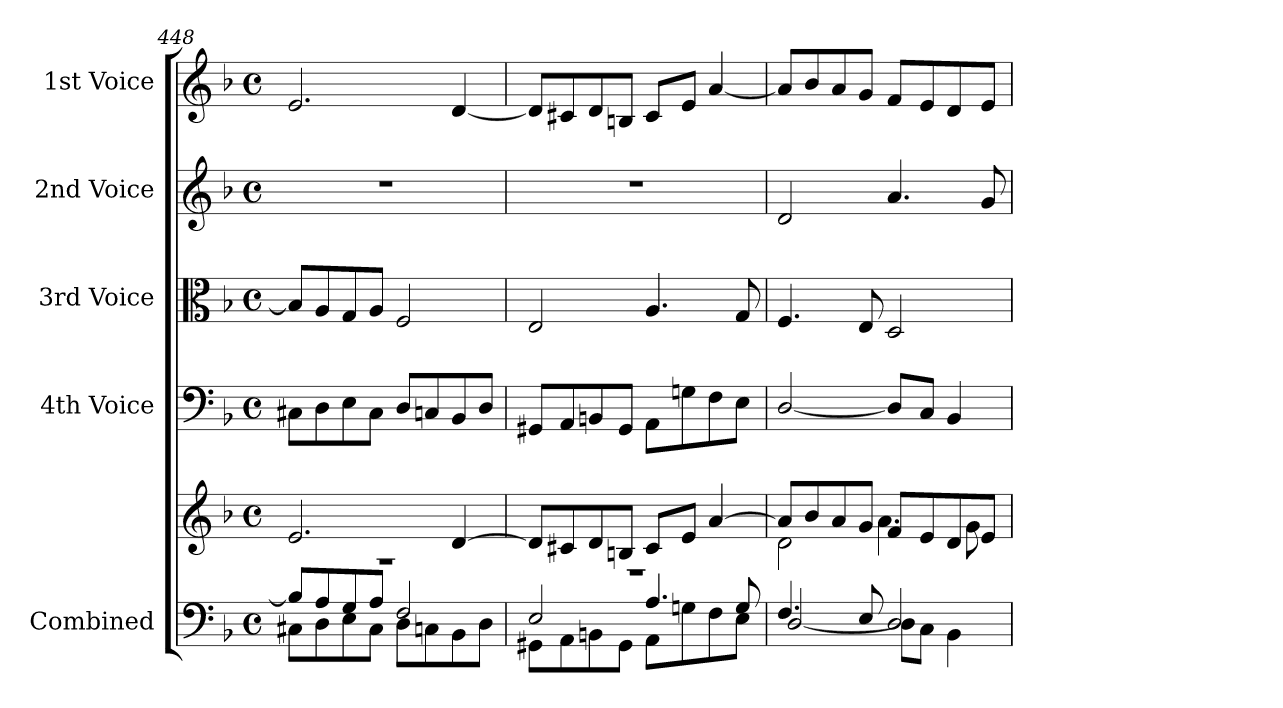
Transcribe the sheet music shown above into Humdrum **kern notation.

**kern	**kern	**kern	**kern	**kern	**kern
*part5	*part5	*part4	*part3	*part2	*part1
*staff6	*staff5	*staff4	*staff3	*staff2	*staff1
*I"Combined	*	*I"4th Voice	*I"3rd Voice	*I"2nd Voice	*I"1st Voice
*clefF4	*clefG2	*clefF4	*clefC3	*clefG2	*clefG2
*k[b-]	*k[b-]	*k[b-]	*k[b-]	*k[b-]	*k[b-]
*M4/4	*M4/4	*M4/4	*M4/4	*M4/4	*M4/4
*met(c)	*met(c)	*met(c)	*met(c)	*met(c)	*met(c)
=448	=448	=448	=448	=448	=448
*^	*^	*	*	*	*
8B-/L]	8C#X\L	2.e/	1r	8C#X\L	8B-/L]	1r	2.e/
8A/	8D\	.	.	8D\	8A/	.	.
8G/	8E\	.	.	8E\	8G/	.	.
8A/J	8C#\J	.	.	8C#\J	8A/J	.	.
2F/	8D\L	.	.	8D/L	2F/	.	.
.	8Cn\	.	.	8Cn/	.	.	.
.	8BB-\	[4d/	.	8BB-/	.	.	[4d/
.	8D\J	.	.	8D/J	.	.	.
!!LO:PB:g=z
=449	=449	=449	=449	=449	=449	=449	=449
2E/	8GG#X\L	8d/L]	1r	8GG#X/L	2E/	1r	8d/L]
.	8AA\	8c#X/	.	8AA/	.	.	8c#X/
.	8BBn\	8d/	.	8BBn/	.	.	8d/
.	8GG#\J	8Bn/J	.	8GG#/J	.	.	8Bn/J
4.A/	8AA\L	8c#/L	.	8AA\L	4.A/	.	8c#/L
.	8Gn\	8e/J	.	8Gn\	.	.	8e/J
.	8F\	[4a/	.	8F\	.	.	[4a/
8G/	8E\J	.	.	8E\J	8G/	.	.
=450	=450	=450	=450	=450	=450	=450	=450
4.F/	[2D/	8a/L]	2d\	[2D/	4.F/	2d/	8a/L]
.	.	8b-/	.	.	.	.	8b-/
.	.	8a/	.	.	.	.	8a/
8E/	.	8g/J	.	.	8E/	.	8g/J
2D/	8D\L]	8f/L	4.a\	8D/L]	2D/	4.a/	8f/L
.	8C\J	8e/	.	8C/J	.	.	8e/
.	4BB-\	8d/	.	4BB-/	.	.	8d/
.	.	8e/J	8g\	.	.	8g/	8e/J
*v	*v	*	*	*	*	*	*
*	*v	*v	*	*	*	*
=	=	=	=	=	=
*-	*-	*-	*-	*-	*-
